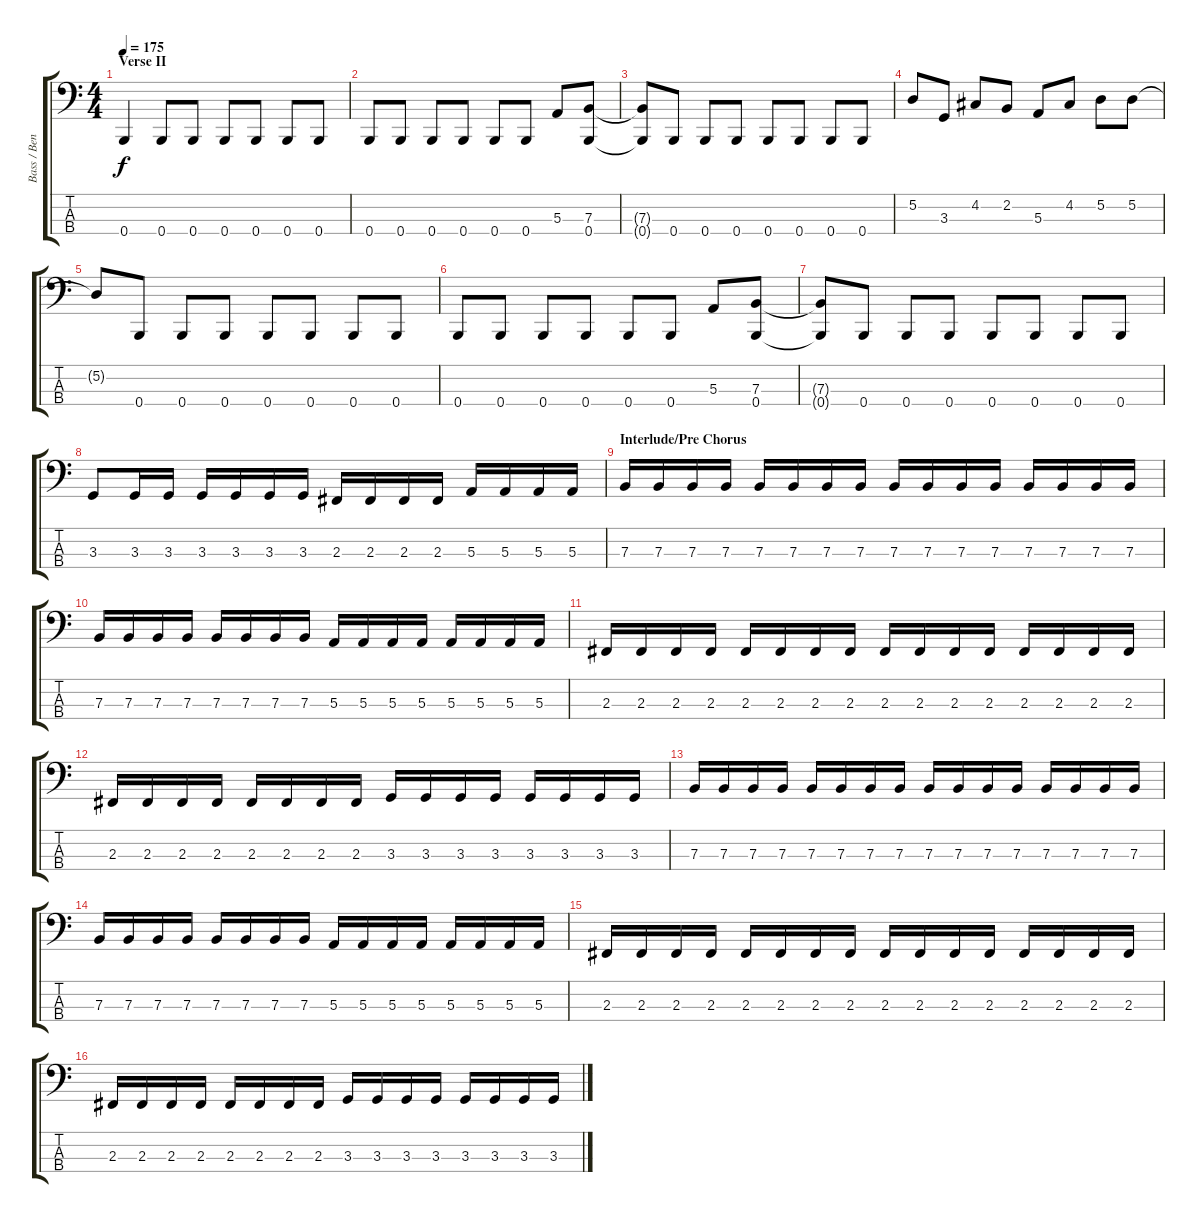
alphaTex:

\track ("Bass / Ben" "Bass / Ben") {instrument electricbassfinger}
\staff {score tabs}
\tuning (D2 A1 E1 B0) {hide}
\ts (4 4)
\section ("" "Verse II")
\tempo 175
\clef f4
\ks c
0.4.4{dy f} 0.4.8 0.4.8 0.4.8 0.4.8 0.4.8 0.4.8 |
0.4.8 0.4.8 0.4.8 0.4.8 0.4.8 0.4.8 5.3.8 (7.3 0.4).8 |
(7.3{t} 0.4{t}).8 0.4.8 0.4.8 0.4.8 0.4.8 0.4.8 0.4.8 0.4.8 |
5.2.8 3.3.8 4.2.8 2.2.8 5.3.8 4.2.8 5.2.8 5.2.8 |
5.2{t}.8 0.4.8 0.4.8 0.4.8 0.4.8 0.4.8 0.4.8 0.4.8 |
0.4.8 0.4.8 0.4.8 0.4.8 0.4.8 0.4.8 5.3.8 (7.3 0.4).8 |
(7.3{t} 0.4{t}).8 0.4.8 0.4.8 0.4.8 0.4.8 0.4.8 0.4.8 0.4.8 |
3.3.8 3.3.16 3.3.16 3.3.16 3.3.16 3.3.16 3.3.16 2.3.16 2.3.16 2.3.16 2.3.16 5.3.16 5.3.16 5.3.16 5.3.16 |
\section ("" "Interlude/Pre Chorus")
7.3.16 7.3.16 7.3.16 7.3.16 7.3.16 7.3.16 7.3.16 7.3.16 7.3.16 7.3.16 7.3.16 7.3.16 7.3.16 7.3.16 7.3.16 7.3.16 |
7.3.16 7.3.16 7.3.16 7.3.16 7.3.16 7.3.16 7.3.16 7.3.16 5.3.16 5.3.16 5.3.16 5.3.16 5.3.16 5.3.16 5.3.16 5.3.16 |
2.3.16 2.3.16 2.3.16 2.3.16 2.3.16 2.3.16 2.3.16 2.3.16 2.3.16 2.3.16 2.3.16 2.3.16 2.3.16 2.3.16 2.3.16 2.3.16 |
2.3.16 2.3.16 2.3.16 2.3.16 2.3.16 2.3.16 2.3.16 2.3.16 3.3.16 3.3.16 3.3.16 3.3.16 3.3.16 3.3.16 3.3.16 3.3.16 |
7.3.16 7.3.16 7.3.16 7.3.16 7.3.16 7.3.16 7.3.16 7.3.16 7.3.16 7.3.16 7.3.16 7.3.16 7.3.16 7.3.16 7.3.16 7.3.16 |
7.3.16 7.3.16 7.3.16 7.3.16 7.3.16 7.3.16 7.3.16 7.3.16 5.3.16 5.3.16 5.3.16 5.3.16 5.3.16 5.3.16 5.3.16 5.3.16 |
2.3.16 2.3.16 2.3.16 2.3.16 2.3.16 2.3.16 2.3.16 2.3.16 2.3.16 2.3.16 2.3.16 2.3.16 2.3.16 2.3.16 2.3.16 2.3.16 |
2.3.16 2.3.16 2.3.16 2.3.16 2.3.16 2.3.16 2.3.16 2.3.16 3.3.16 3.3.16 3.3.16 3.3.16 3.3.16 3.3.16 3.3.16 3.3.16
